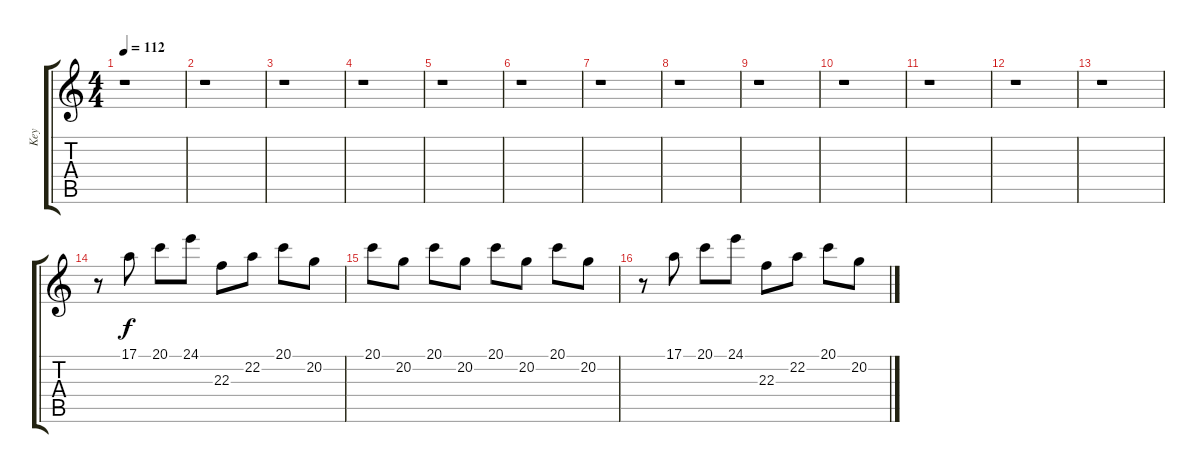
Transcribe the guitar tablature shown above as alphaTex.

\track ("Key" "Key") {instrument stringensemble1}
\staff {score tabs}
\tuning (E4 B3 G3 D3 A2 E2) {hide}
\ts (4 4)
\tempo 112
\clef g2
\ks c
r.1{dy f} |
r.1 |
r.1 |
r.1 |
r.1 |
r.1 |
r.1 |
r.1 |
r.1 |
r.1 |
r.1 |
r.1 |
r.1 |
r.8 17.1.8 20.1.8 24.1.8 22.3.8 22.2.8 20.1.8 20.2.8 |
20.1.8 20.2.8 20.1.8 20.2.8 20.1.8 20.2.8 20.1.8 20.2.8 |
r.8 17.1.8 20.1.8 24.1.8 22.3.8 22.2.8 20.1.8 20.2.8
